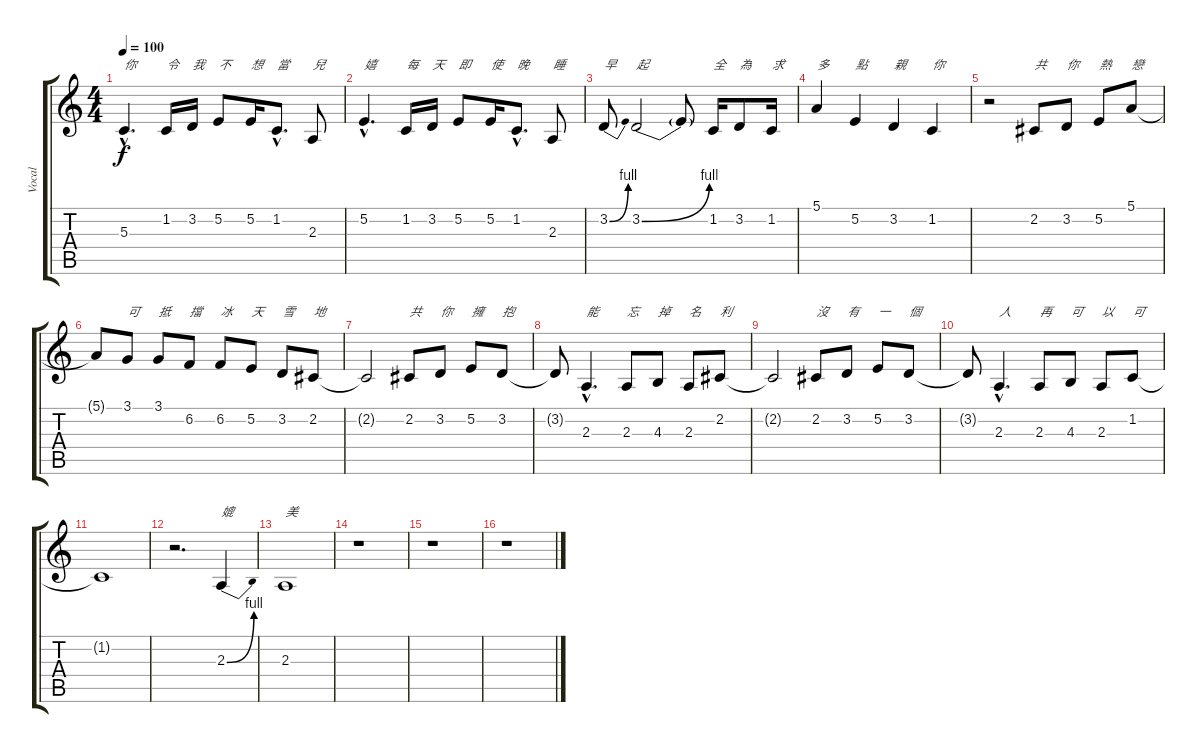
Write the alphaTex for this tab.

\track ("Vocal" "Vocal") {instrument electricgrandpiano}
\staff {score tabs}
\tuning (E4 B3 G3 D3 A2 E2) {hide}
\ts (4 4)
\tempo 100
\clef g2
\ks c
5.3{hac}.4{d txt "你" dy f} 1.2.16{txt "令"} 3.2.16{txt "我"} 5.2.8{txt "不"} 5.2.16{txt "想"} 1.2{hac}.8{d txt "當"} 2.3.8{txt "兒"} |
5.2{hac}.4{d txt "嬉"} 1.2.16{txt "每"} 3.2.16{txt "天"} 5.2.8{txt "即"} 5.2.16{txt "使"} 1.2{hac}.8{d txt "晚"} 2.3.8{txt "睡"} |
3.2{be (bend 0 0 60 4)}.8{txt "早"} 3.2{be (bend 0 0 60 4)}.2{txt "起"} 3.2{t}.8 1.2.16{txt "全"} 3.2.8{txt "為"} 1.2.16{txt "求"} |
5.1.4{txt "多"} 5.2.4{txt "點"} 3.2.4{txt "親"} 1.2.4{txt "你"} |
r.2 2.2.8{txt "共"} 3.2.8{txt "你"} 5.2.8{txt "熱"} 5.1.8{txt "戀"} |
5.1{t}.8 3.1.8{txt "可"} 3.1.8{txt "抵"} 6.2.8{txt "擋"} 6.2.8{txt "冰"} 5.2.8{txt "天"} 3.2.8{txt "雪"} 2.2.8{txt "地"} |
2.2{t}.2 2.2.8{txt "共"} 3.2.8{txt "你"} 5.2.8{txt "擁"} 3.2.8{txt "抱"} |
3.2{t}.8 2.3{hac}.4{d txt "能"} 2.3.8{txt "忘"} 4.3.8{txt "掉"} 2.3.8{txt "名"} 2.2.8{txt "利"} |
2.2{t}.2 2.2.8{txt "沒"} 3.2.8{txt "有"} 5.2.8{txt "一"} 3.2.8{txt "個"} |
3.2{t}.8 2.3{hac}.4{d txt "人"} 2.3.8{txt "再"} 4.3.8{txt "可"} 2.3.8{txt "以"} 1.2.8{txt "可"} |
1.2{t}.1 |
r.2{d} 2.3{be (bend 0 0 60 4)}.4{txt "媲"} |
2.3.1{txt "美"} |
r.1 |
r.1 |
r.1
